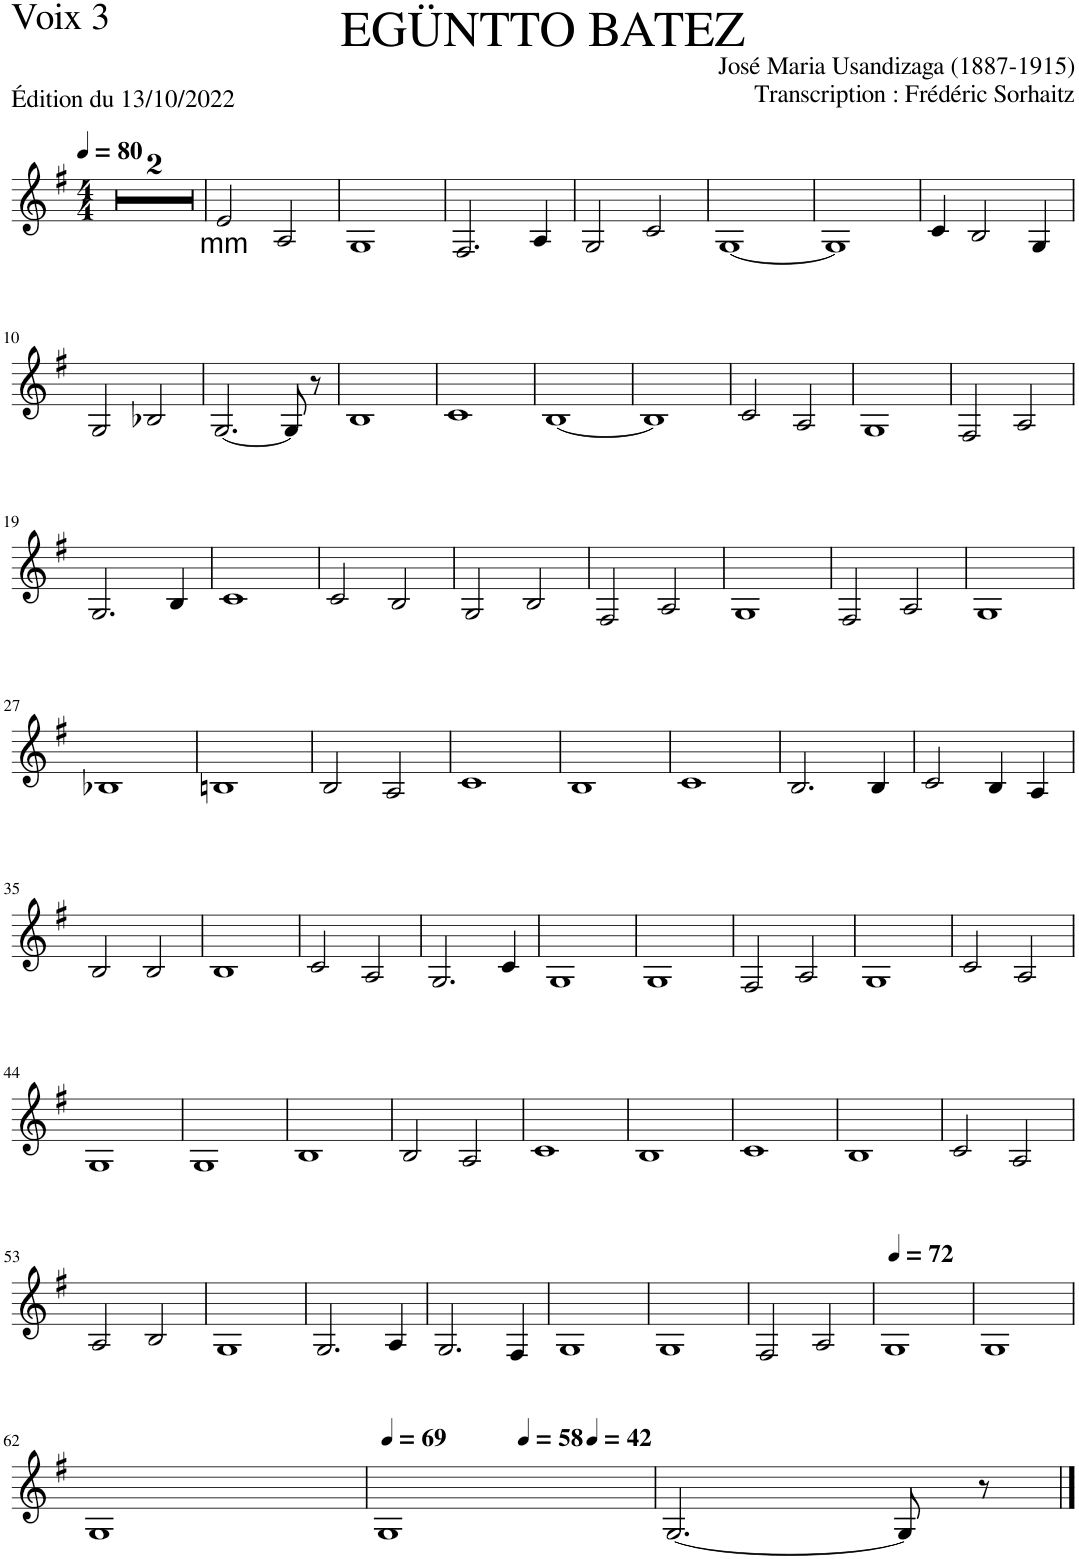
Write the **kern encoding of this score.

**kern	**text
*part1	*part1
*staff1	*staff1
*I"Voix 3	*
*I'V. 3	*
*clefG2	*
*k[f#]	*
*M4/4	*
*MM80	*
=1	=1
1r	.
=2	=2
1r	.
=3	=3
!	!LO:LY:b
2e/	mm
2A/	.
=4	=4
1G	.
=5	=5
2.F#/	.
4A/	.
=6	=6
2G/	.
2c/	.
=7	=7
[1G	.
=8	=8
1G]	.
=9	=9
4c/	.
2B/	.
4G/	.
!!LO:LB:g=z
=10	=10
2G/	.
2B-X/	.
=11	=11
[2.G/	.
8G/]	.
8r	.
=12	=12
1B	.
=13	=13
1c	.
=14	=14
[1B	.
=15	=15
1B]	.
=16	=16
2c/	.
2A/	.
=17	=17
1G	.
=18	=18
2F#/	.
2A/	.
!!LO:LB:g=z
=19	=19
2.G/	.
4B/	.
=20	=20
1c	.
=21	=21
2c/	.
2B/	.
=22	=22
2G/	.
2B/	.
=23	=23
2F#/	.
2A/	.
=24	=24
1G	.
=25	=25
2F#/	.
2A/	.
=26	=26
1G	.
!!LO:LB:g=z
=27	=27
1B-X	.
=28	=28
1Bn	.
=29	=29
2B/	.
2A/	.
=30	=30
1c	.
=31	=31
1B	.
=32	=32
1c	.
=33	=33
2.B/	.
4B/	.
=34	=34
2c/	.
4B/	.
4A/	.
!!LO:LB:g=z
=35	=35
2B/	.
2B/	.
=36	=36
1B	.
=37	=37
2c/	.
2A/	.
=38	=38
2.G/	.
4c/	.
=39	=39
1G	.
=40	=40
1G	.
=41	=41
2F#/	.
2A/	.
=42	=42
1G	.
=43	=43
2c/	.
2A/	.
!!LO:LB:g=z
=44	=44
1G	.
=45	=45
1G	.
=46	=46
1B	.
=47	=47
2B/	.
2A/	.
=48	=48
1c	.
=49	=49
1B	.
=50	=50
1c	.
=51	=51
1B	.
=52	=52
2c/	.
2A/	.
!!LO:LB:g=z
=53	=53
2A/	.
2B/	.
=54	=54
1G	.
=55	=55
2.G/	.
4A/	.
=56	=56
2.G/	.
4F#/	.
=57	=57
1G	.
=58	=58
1G	.
=59	=59
2F#/	.
2A/	.
=60	=60
*MM72	*
1G	.
=61	=61
1G	.
!!LO:LB:g=z
=62	=62
1G	.
=63	=63
*MM69	*
*^	*
*	*^	*
1G	2ryy	2.ryy	.
*MM58	*	*	*
.	2ryy	.	.
*MM42	*	*	*
.	.	4ryy	.
*v	*v	*v	*
=	=
*-	*-
